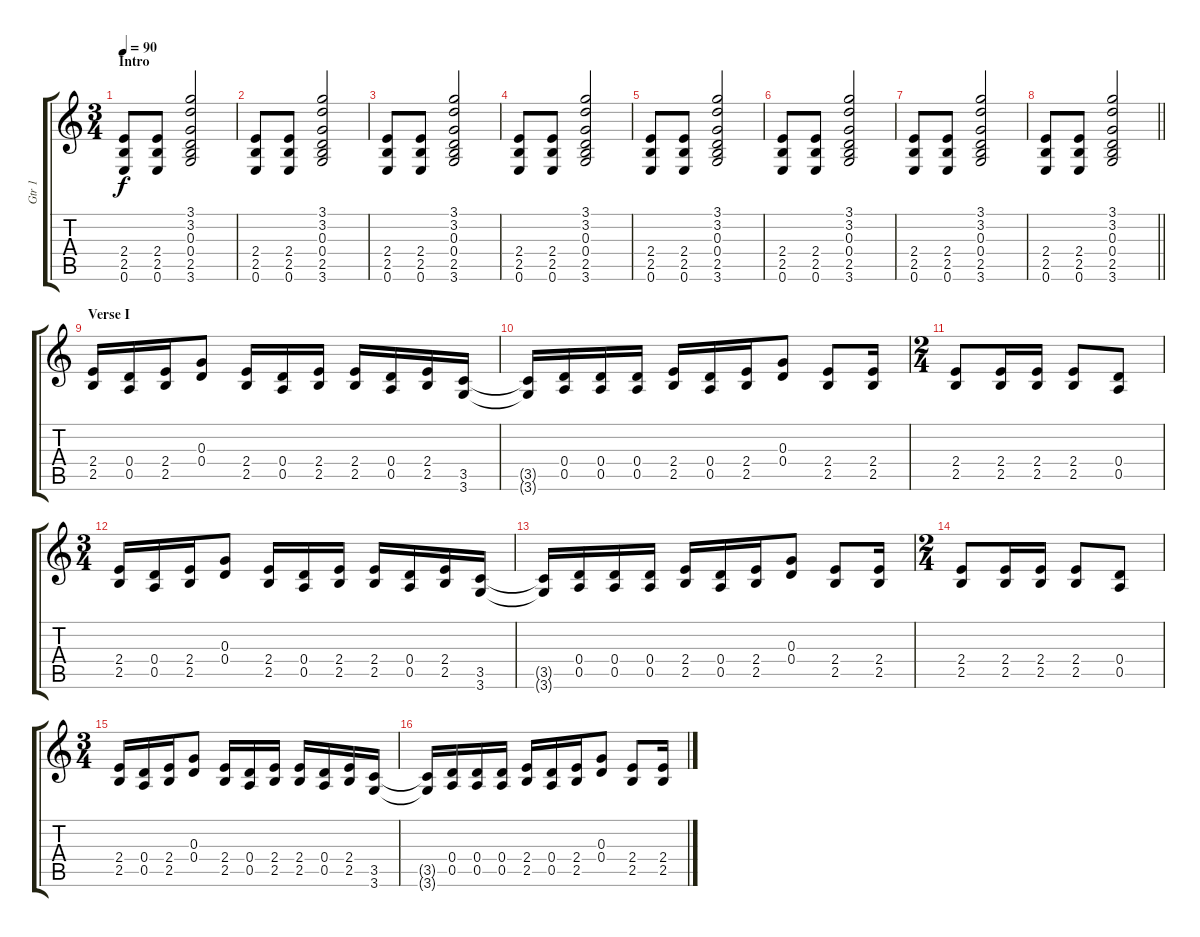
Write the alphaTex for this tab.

\track ("Gtr 1" "Gtr 1") {instrument distortionguitar}
\staff {score tabs}
\tuning (E4 B3 G3 D3 A2 E2) {hide}
\ts (3 4)
\section ("" "Intro")
\tempo 90
\clef g2
\ks c
(2.4 2.5 0.6).8{dy f instrument distortionguitar} (2.4 2.5 0.6).8 (3.1 3.2 0.3 0.4 2.5 3.6).2 |
(2.4 2.5 0.6).8 (2.4 2.5 0.6).8 (3.1 3.2 0.3 0.4 2.5 3.6).2 |
(2.4 2.5 0.6).8 (2.4 2.5 0.6).8 (3.1 3.2 0.3 0.4 2.5 3.6).2 |
(2.4 2.5 0.6).8 (2.4 2.5 0.6).8 (3.1 3.2 0.3 0.4 2.5 3.6).2 |
(2.4 2.5 0.6).8 (2.4 2.5 0.6).8 (3.1 3.2 0.3 0.4 2.5 3.6).2 |
(2.4 2.5 0.6).8 (2.4 2.5 0.6).8 (3.1 3.2 0.3 0.4 2.5 3.6).2 |
(2.4 2.5 0.6).8 (2.4 2.5 0.6).8 (3.1 3.2 0.3 0.4 2.5 3.6).2 |
\barLineRight lightlight
(2.4 2.5 0.6).8 (2.4 2.5 0.6).8 (3.1 3.2 0.3 0.4 2.5 3.6).2 |
\section ("" "Verse I")
(2.4 2.5).16 (0.4 0.5).16 (2.4 2.5).16 (0.3 0.4).8 (2.4 2.5).16 (0.4 0.5).16 (2.4 2.5).16 (2.4 2.5).16 (0.4 0.5).16 (2.4 2.5).16 (3.5 3.6).16 |
(3.5{t} 3.6{t}).16 (0.4 0.5).16 (0.4 0.5).16 (0.4 0.5).16 (2.4 2.5).16 (0.4 0.5).16 (2.4 2.5).16 (0.3 0.4).8 (2.4 2.5).8 (2.4 2.5).16 |
\ts (2 4)
(2.4 2.5).8 (2.4 2.5).16 (2.4 2.5).16 (2.4 2.5).8 (0.4 0.5).8 |
\ts (3 4)
(2.4 2.5).16 (0.4 0.5).16 (2.4 2.5).16 (0.3 0.4).8 (2.4 2.5).16 (0.4 0.5).16 (2.4 2.5).16 (2.4 2.5).16 (0.4 0.5).16 (2.4 2.5).16 (3.5 3.6).16 |
(3.5{t} 3.6{t}).16 (0.4 0.5).16 (0.4 0.5).16 (0.4 0.5).16 (2.4 2.5).16 (0.4 0.5).16 (2.4 2.5).16 (0.3 0.4).8 (2.4 2.5).8 (2.4 2.5).16 |
\ts (2 4)
(2.4 2.5).8 (2.4 2.5).16 (2.4 2.5).16 (2.4 2.5).8 (0.4 0.5).8 |
\ts (3 4)
(2.4 2.5).16 (0.4 0.5).16 (2.4 2.5).16 (0.3 0.4).8 (2.4 2.5).16 (0.4 0.5).16 (2.4 2.5).16 (2.4 2.5).16 (0.4 0.5).16 (2.4 2.5).16 (3.5 3.6).16 |
(3.5{t} 3.6{t}).16 (0.4 0.5).16 (0.4 0.5).16 (0.4 0.5).16 (2.4 2.5).16 (0.4 0.5).16 (2.4 2.5).16 (0.3 0.4).8 (2.4 2.5).8 (2.4 2.5).16
